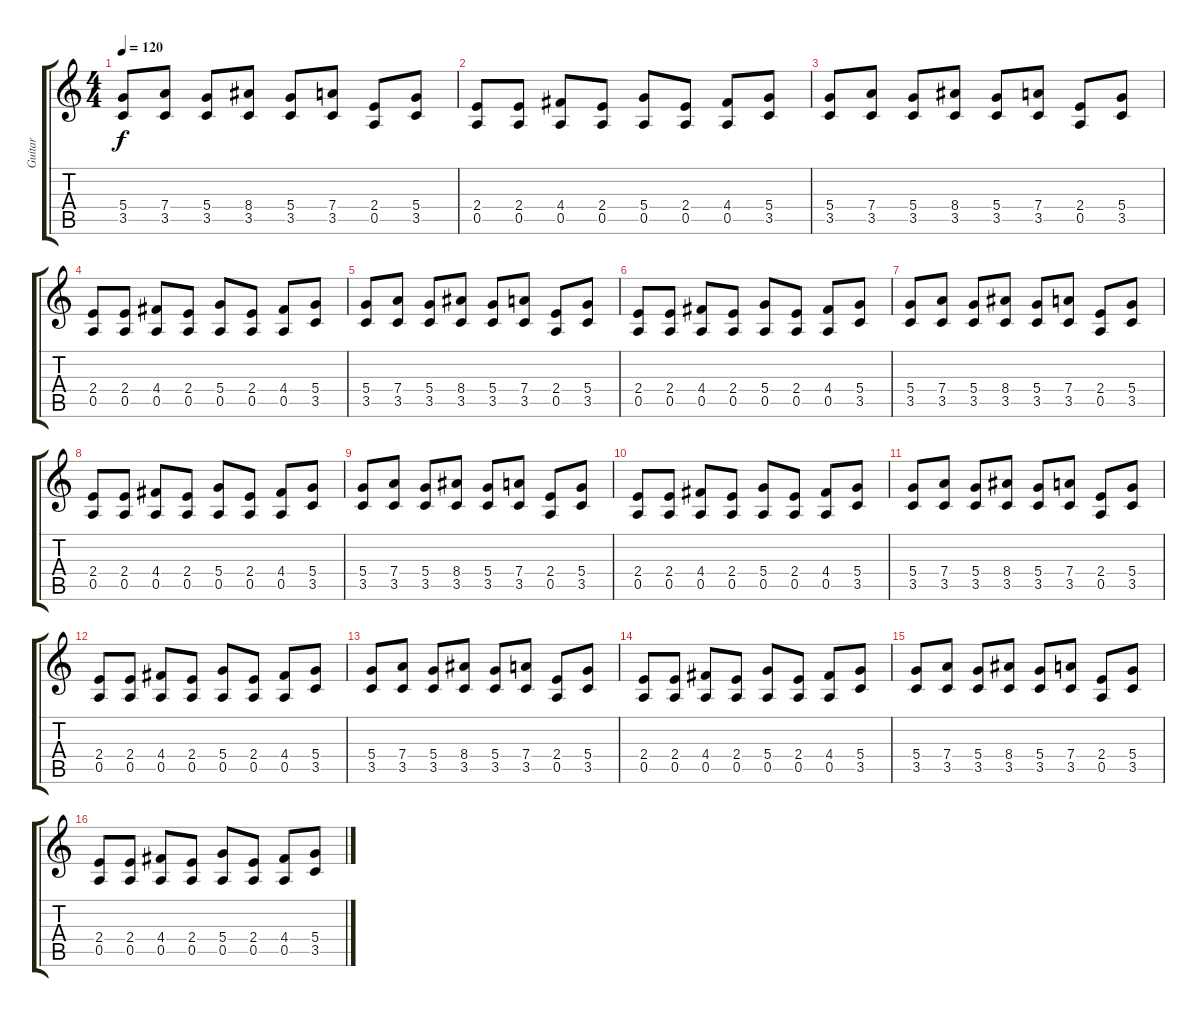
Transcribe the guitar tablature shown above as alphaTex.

\track ("Guitar" "Guitar") {instrument distortionguitar}
\staff {score tabs}
\tuning (E4 B3 G3 D3 A2 E2) {hide}
\ts (4 4)
\tempo 120
\clef g2
\ks c
(5.4 3.5).8{dy f} (7.4 3.5).8 (5.4 3.5).8 (8.4 3.5).8 (5.4 3.5).8 (7.4 3.5).8 (2.4 0.5).8 (5.4 3.5).8 |
(2.4 0.5).8 (2.4 0.5).8 (4.4 0.5).8 (2.4 0.5).8 (5.4 0.5).8 (2.4 0.5).8 (4.4 0.5).8 (5.4 3.5).8 |
(5.4 3.5).8 (7.4 3.5).8 (5.4 3.5).8 (8.4 3.5).8 (5.4 3.5).8 (7.4 3.5).8 (2.4 0.5).8 (5.4 3.5).8 |
(2.4 0.5).8 (2.4 0.5).8 (4.4 0.5).8 (2.4 0.5).8 (5.4 0.5).8 (2.4 0.5).8 (4.4 0.5).8 (5.4 3.5).8 |
(5.4 3.5).8 (7.4 3.5).8 (5.4 3.5).8 (8.4 3.5).8 (5.4 3.5).8 (7.4 3.5).8 (2.4 0.5).8 (5.4 3.5).8 |
(2.4 0.5).8 (2.4 0.5).8 (4.4 0.5).8 (2.4 0.5).8 (5.4 0.5).8 (2.4 0.5).8 (4.4 0.5).8 (5.4 3.5).8 |
(5.4 3.5).8 (7.4 3.5).8 (5.4 3.5).8 (8.4 3.5).8 (5.4 3.5).8 (7.4 3.5).8 (2.4 0.5).8 (5.4 3.5).8 |
(2.4 0.5).8 (2.4 0.5).8 (4.4 0.5).8 (2.4 0.5).8 (5.4 0.5).8 (2.4 0.5).8 (4.4 0.5).8 (5.4 3.5).8 |
(5.4 3.5).8 (7.4 3.5).8 (5.4 3.5).8 (8.4 3.5).8 (5.4 3.5).8 (7.4 3.5).8 (2.4 0.5).8 (5.4 3.5).8 |
(2.4 0.5).8 (2.4 0.5).8 (4.4 0.5).8 (2.4 0.5).8 (5.4 0.5).8 (2.4 0.5).8 (4.4 0.5).8 (5.4 3.5).8 |
(5.4 3.5).8 (7.4 3.5).8 (5.4 3.5).8 (8.4 3.5).8 (5.4 3.5).8 (7.4 3.5).8 (2.4 0.5).8 (5.4 3.5).8 |
(2.4 0.5).8 (2.4 0.5).8 (4.4 0.5).8 (2.4 0.5).8 (5.4 0.5).8 (2.4 0.5).8 (4.4 0.5).8 (5.4 3.5).8 |
(5.4 3.5).8 (7.4 3.5).8 (5.4 3.5).8 (8.4 3.5).8 (5.4 3.5).8 (7.4 3.5).8 (2.4 0.5).8 (5.4 3.5).8 |
(2.4 0.5).8 (2.4 0.5).8 (4.4 0.5).8 (2.4 0.5).8 (5.4 0.5).8 (2.4 0.5).8 (4.4 0.5).8 (5.4 3.5).8 |
(5.4 3.5).8 (7.4 3.5).8 (5.4 3.5).8 (8.4 3.5).8 (5.4 3.5).8 (7.4 3.5).8 (2.4 0.5).8 (5.4 3.5).8 |
(2.4 0.5).8 (2.4 0.5).8 (4.4 0.5).8 (2.4 0.5).8 (5.4 0.5).8 (2.4 0.5).8 (4.4 0.5).8 (5.4 3.5).8
